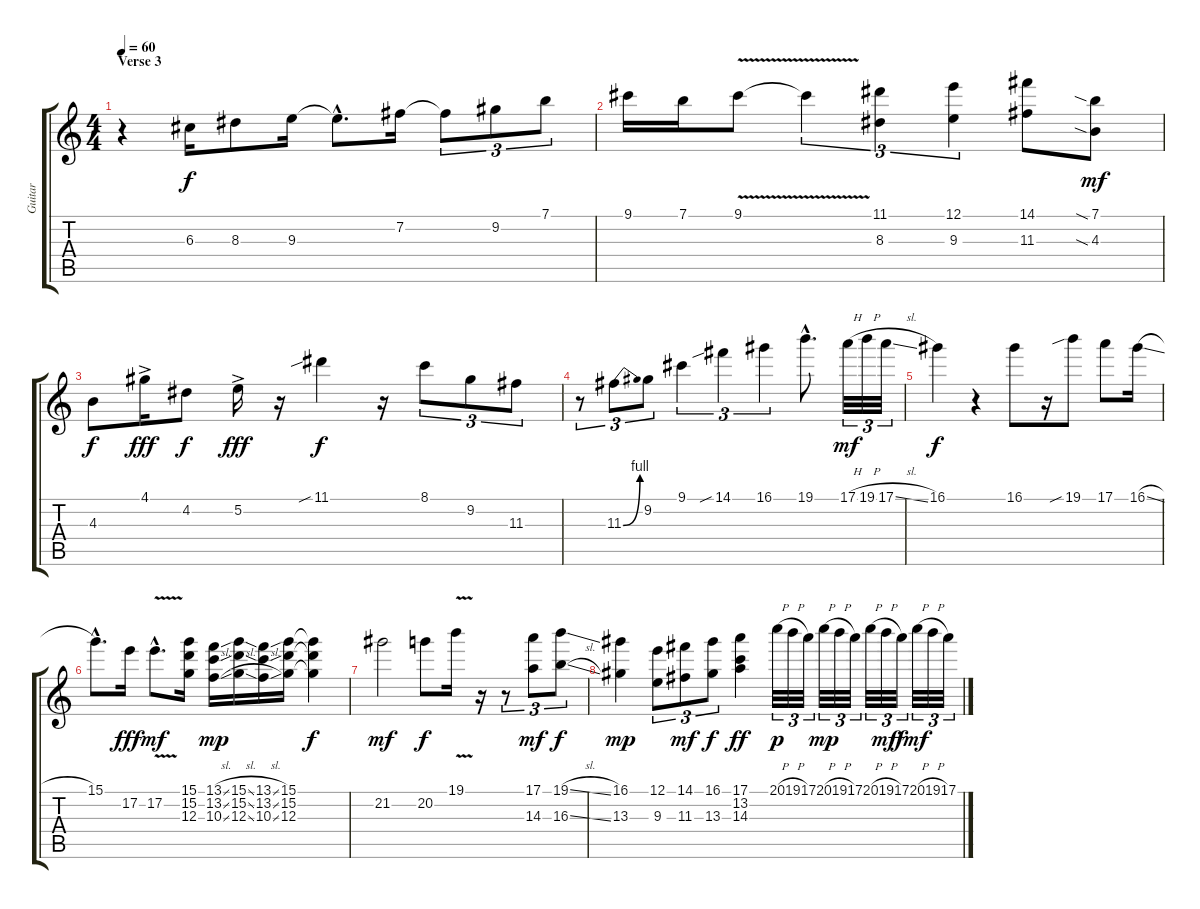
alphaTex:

\track ("Guitar" "Guitar") {instrument electricguitarjazz}
\staff {score tabs}
\tuning (E4 B3 G3 D3 A2 E2) {hide}
\ts (4 4)
\section ("" "Verse 3")
\tempo 60
\clef g2
\ks c
r.4{dy f volume 16} 6.3.16 8.3.8 9.3.16 9.3{hac t}.8{d} 7.2.16 7.2{t}.8{tu (3 2)} 9.2.8{tu (3 2)} 7.1.8{tu (3 2)} |
9.1.16 7.1.16 9.1{v}.8 9.1{t}.4{tu (3 2)} (11.1 8.3).4{tu (3 2)} (12.1 9.3).4{tu (3 2)} (14.1 11.3).8 (7.1{sia} 4.3{sia}).8{dy mf} |
4.3.8{dy f} 4.1{ac}.16{dy fff} 4.2.8{dy f} 5.2{ac}.16{dy fff} r.16 11.1{sib}.4{dy f} r.16 8.1.8{tu (3 2)} 9.2.8{tu (3 2)} 11.3.8{tu (3 2)} |
r.8{tu (3 2)} 11.3{be (bend 0 0 60 4)}.8{tu (3 2)} 9.2.8{tu (3 2)} 9.1.4{tu (3 2)} 14.1{sib}.4{tu (3 2)} 16.1.4{tu (3 2)} 19.1{hac}.8{d} 17.1{h}.32{tu (3 2) dy mf} 19.1{h}.32{tu (3 2)} 17.1{sl}.32{tu (3 2)} |
16.1.4{dy f} r.4 16.1.8 r.16 19.1{sib}.8 17.1.8 16.1{sl}.16 |
15.1{hac}.8{d} 17.2.16{dy fff} 17.2{v hac}.8{d dy mf} (15.1 15.2 12.3).16 (13.1{sl} 13.2{sl} 10.3{sl}).16{dy mp} (15.1{sl} 15.2{sl} 12.3{sl}).16 (13.1{sl} 13.2{sl} 10.3{sl}).16 (15.1 15.2 12.3).16 (15.1{t} 15.2{t} 12.3{t}).4{dy f} |
21.2.2{dy mf} 20.2.8{dy f} 19.1{v}.16 r.16 r.8{tu (3 2)} (17.1 14.3).8{tu (3 2) dy mf} (19.1{sl} 16.3{sl}).8{tu (3 2) dy f} |
(16.1 13.3).4{dy mp} (12.1 9.3).8{tu (3 2)} (14.1 11.3).8{tu (3 2) dy mf} (16.1 13.3).8{tu (3 2) dy f} (17.1 13.2 14.3).4{dy ff} 20.1{h}.32{tu (3 2) dy p} 19.1{h}.32{tu (3 2)} 17.1.32{tu (3 2)} 20.1{h}.32{tu (3 2) dy mp} 19.1{h}.32{tu (3 2)} 17.1.32{tu (3 2)} 20.1{h}.32{tu (3 2)} 19.1{h}.32{tu (3 2) dy mf} 17.1.32{tu (3 2) dy f} 20.1{h}.32{tu (3 2) dy mf} 19.1{h}.32{tu (3 2)} 17.1{sl}.32{tu (3 2)}
